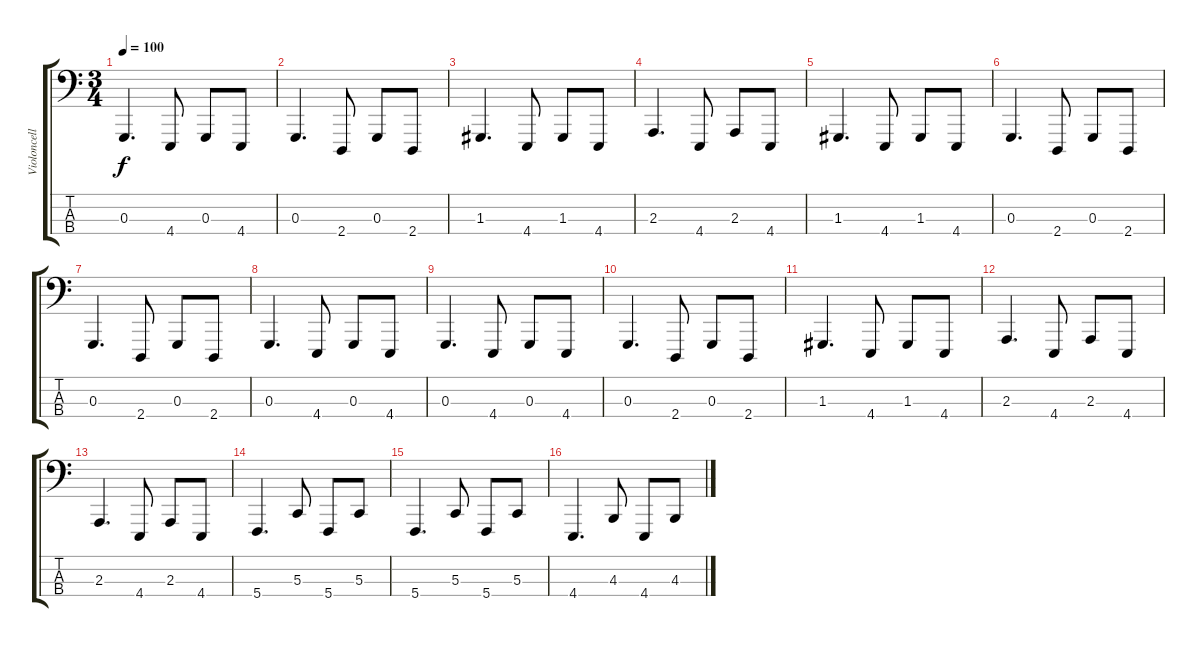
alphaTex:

\track ("Violoncello" "Violoncell") {instrument cello}
\staff {score tabs}
\tuning (A2 D2 G1 C1) {hide}
\ts (3 4)
\tempo 100
\clef f4
\ks c
0.3.4{d dy f} 4.4.8 0.3.8 4.4.8 |
0.3.4{d} 2.4.8 0.3.8 2.4.8 |
1.3.4{d} 4.4.8 1.3.8 4.4.8 |
2.3.4{d} 4.4.8 2.3.8 4.4.8 |
1.3.4{d} 4.4.8 1.3.8 4.4.8 |
0.3.4{d} 2.4.8 0.3.8 2.4.8 |
0.3.4{d} 2.4.8 0.3.8 2.4.8 |
0.3.4{d} 4.4.8 0.3.8 4.4.8 |
0.3.4{d} 4.4.8 0.3.8 4.4.8 |
0.3.4{d} 2.4.8 0.3.8 2.4.8 |
1.3.4{d} 4.4.8 1.3.8 4.4.8 |
2.3.4{d} 4.4.8 2.3.8 4.4.8 |
2.3.4{d} 4.4.8 2.3.8 4.4.8 |
5.4.4{d} 5.3.8 5.4.8 5.3.8 |
5.4.4{d} 5.3.8 5.4.8 5.3.8 |
4.4.4{d} 4.3.8 4.4.8 4.3.8
